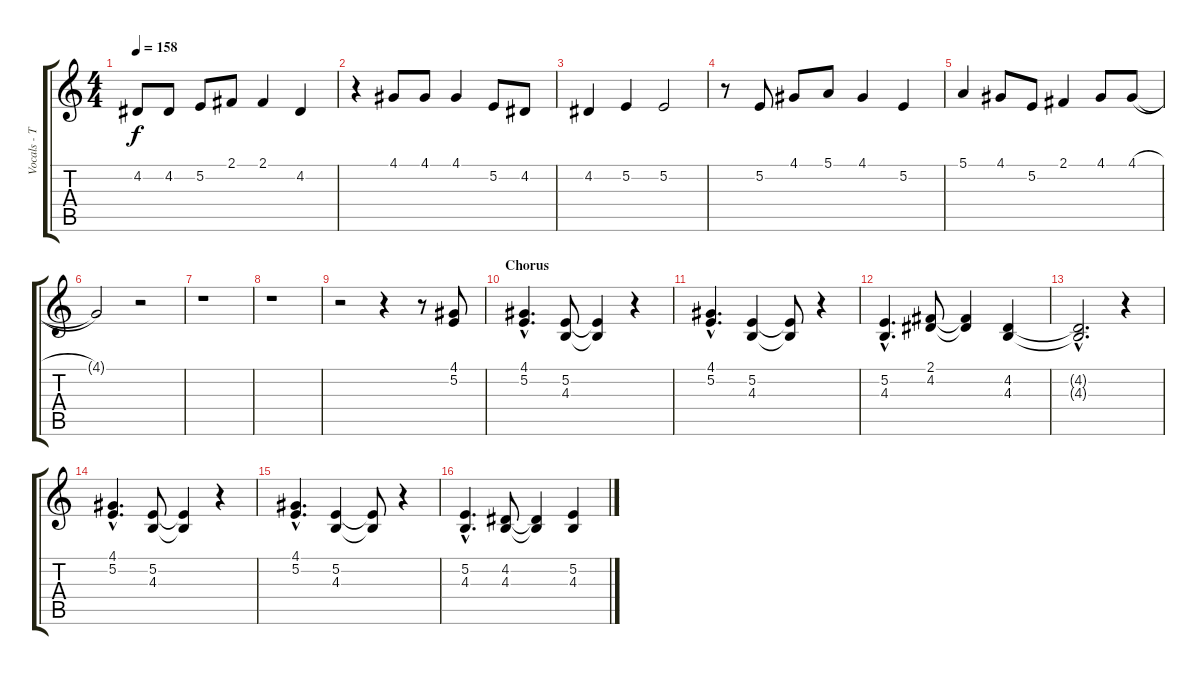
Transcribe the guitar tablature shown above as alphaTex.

\track ("Vocals - Tom" "Vocals - T") {instrument altosax}
\staff {score tabs}
\tuning (E4 B3 G3 D3 A2 E2) {hide}
\ts (4 4)
\tempo 158
\clef g2
\ks c
4.2.8{dy f} 4.2.8 5.2.8 2.1.8 2.1.4 4.2.4 |
r.4 4.1.8 4.1.8 4.1.4 5.2.8 4.2.8 |
4.2.4 5.2.4 5.2.2 |
r.8 5.2.8 4.1.8 5.1.8 4.1.4 5.2.4 |
5.1.4 4.1.8 5.2.8 2.1.4 4.1.8 4.1{h}.8 |
4.1{t}.2 r.2 |
r.1 |
r.1 |
r.2 r.4 r.8 (4.1 5.2).8 |
\section ("" "Chorus")
(4.1{hac} 5.2{hac}).4{d} (5.2 4.3).8 (5.2{t} 4.3{t}).4 r.4 |
(4.1{hac} 5.2{hac}).4{d} (5.2 4.3).4 (5.2{t} 4.3{t}).8 r.4 |
(5.2{hac} 4.3{hac}).4{d} (2.1 4.2).8 (2.1{t} 4.2{t}).4 (4.2 4.3).4 |
(4.2{hac t} 4.3{hac t}).2{d} r.4 |
(4.1{hac} 5.2{hac}).4{d} (5.2 4.3).8 (5.2{t} 4.3{t}).4 r.4 |
(4.1{hac} 5.2{hac}).4{d} (5.2 4.3).4 (5.2{t} 4.3{t}).8 r.4 |
(5.2{hac} 4.3{hac}).4{d} (4.2 4.3).8 (4.2{t} 4.3{t}).4 (5.2 4.3).4
